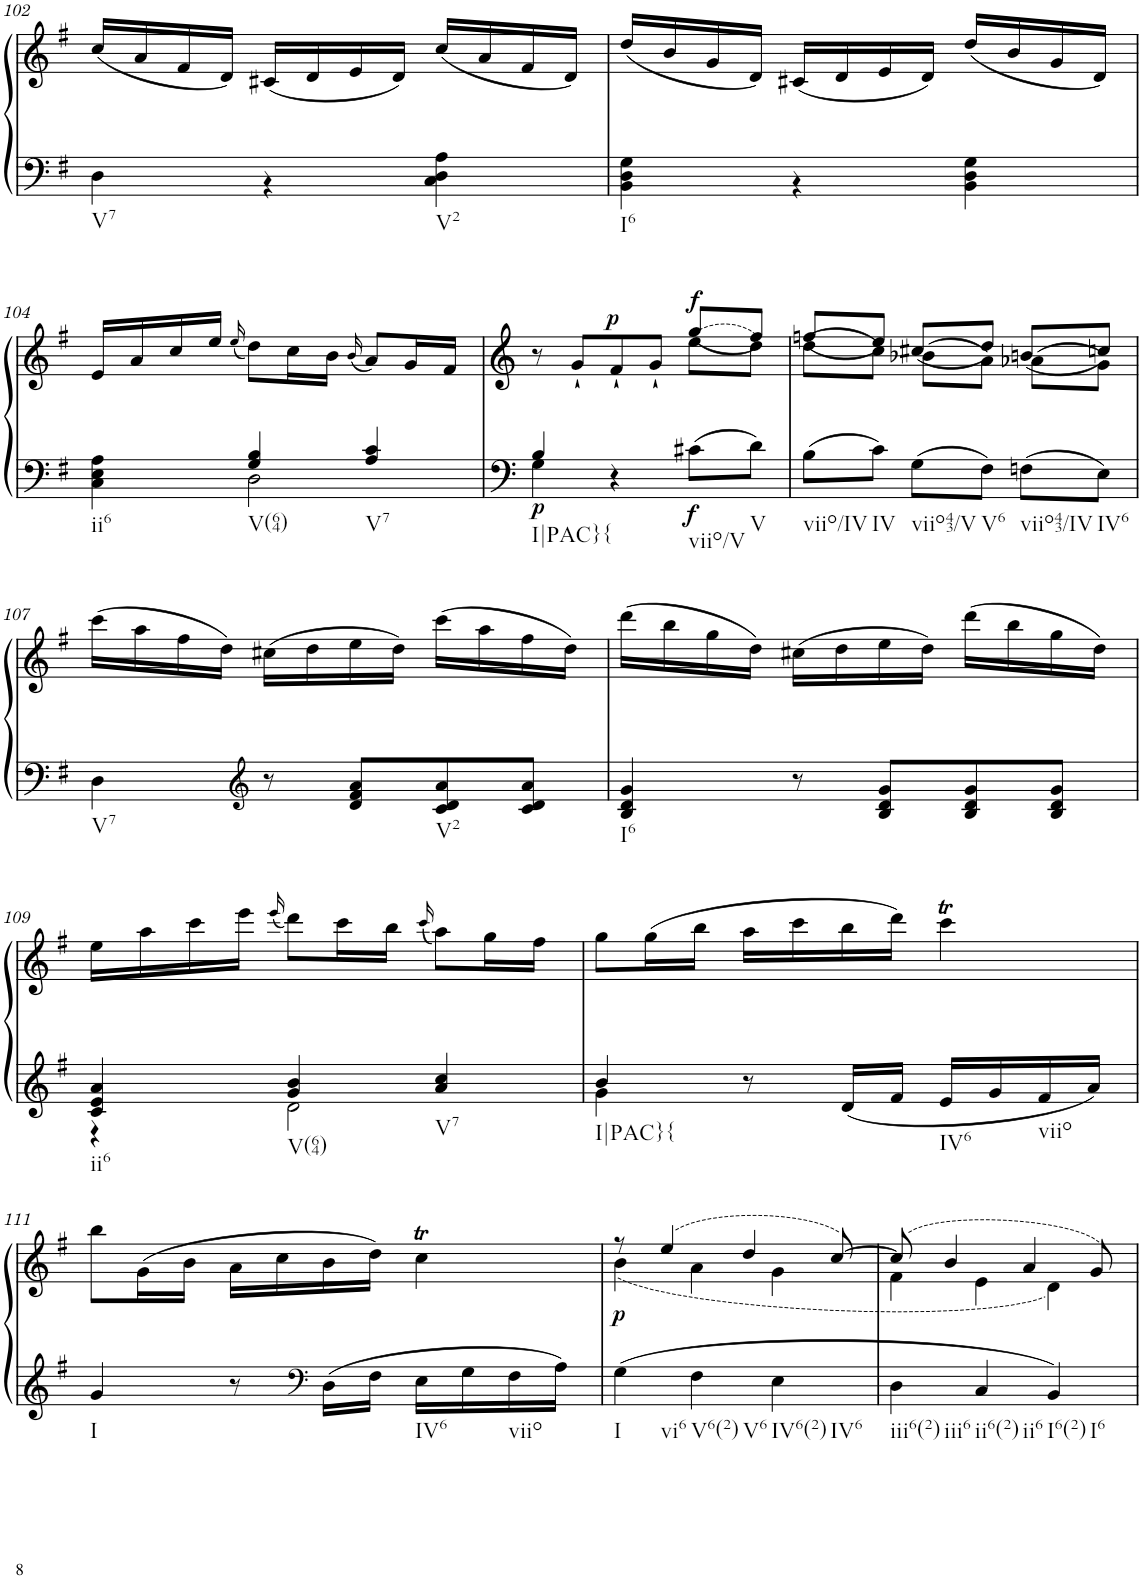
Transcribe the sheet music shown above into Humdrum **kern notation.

**kern	**kern	**dynam
*part1	*part1	*part1
*staff2	*staff1	*staff1/2
*I"Klavier linke Hand	*	*
!!LO:PB:g=z
*clefF4	*clefG2	*
*k[f#]	*k[f#]	*
*M3/4	*M3/4	*
=102	=102	=102
*^	*	*
!LO:TX:b:t=V7	!	!	!
!LO:TX:b:t=V2	!	!	!
2.ryy	4D\	(16cc/LL	.
.	.	16a/	.
.	.	16f#/	.
.	.	16d/JJ)	.
.	4r	(16c#X/LL	.
.	.	16d/	.
.	.	16e/	.
.	.	16d/JJ)	.
.	4C\ 4D\ 4A\	(16cc/LL	.
.	.	16a/	.
.	.	16f#/	.
.	.	16d/JJ)	.
=103	=103	=103	=103
!LO:TX:b:t=I6	!	!	!
2.ryy	4BB\ 4D\ 4G\	(16dd/LL	.
.	.	16b/	.
.	.	16g/	.
.	.	16d/JJ)	.
.	4r	(16c#X/LL	.
.	.	16d/	.
.	.	16e/	.
.	.	16d/JJ)	.
.	4BB\ 4D\ 4G\	(16dd/LL	.
.	.	16b/	.
.	.	16g/	.
.	.	16d/JJ)	.
!!LO:LB:g=z
=104	=104	=104	=104
!LO:TX:b:t=ii6	!	!	!
4ryy	4C\ 4E\ 4A\	16e/LL	.
.	.	16a/	.
.	.	16cc/	.
.	.	16ee/JJ	.
.	.	(16qee/	.
!LO:TX:b:t=V(64)	!	!	!
4G/ 4B/	2D\	8dd\L)	.
.	.	16cc\L	.
.	.	16b\JJ	.
.	.	(16qb/	.
!LO:TX:b:t=V7	!	!	!
4A/ 4c/	.	8a/L)	.
.	.	16g/L	.
.	.	16f#/JJ	.
=105	=105	=105	=105
*	*	*^	*
!LO:TX:b:t=I|PAC}{	!	!	!	!
!	!	!	!	!LO:DY:b=2
4B/	4G\	8r	2ryy	p
.	.	8g`/L	.	.
!	!	!	!	!LO:DY:a
4r	2ryy	8f#`/	.	p
.	.	8g`/J	.	.
!LO:TX:b:t=viio/V	!	!	!	!
!	!	!	!	!LO:DY:b=2
!	!	!	!	!LO:DY:n=1:a
8c#X\L	.	(8ee\L	(8gg/L	f f
!LO:TX:b:t=V	!	!	!	!
8d\J	.	8dd\J)	8ff#/J)	.
*v	*v	*	*	*
=106	=106	=106	=106
!LO:TX:b:t=viio/IV	!	!	!
8B\L	(8dd\L	(8ffn/L	.
!LO:TX:b:t=IV	!	!	!
8c\J	8cc\J)	8ee/J)	.
!LO:TX:b:t=viio43/V	!	!	!
8G\L	(8b-X\L	(8cc#X/L	.
!LO:TX:b:t=V6	!	!	!
8F#\J	8a\J)	8dd/J)	.
!LO:TX:b:t=viio43/IV	!	!	!
8Fn\L	(8a-X\L	(8bn/L	.
!LO:TX:b:t=IV6	!	!	!
8E\J	8g\J)	8ccn/J)	.
!!LO:LB:g=z
=107	=107	=107	=107
!LO:TX:b:t=V7	!	!	!
*	*v	*v	*
4D\	(16ccc\LL	.
.	16aa\	.
.	16ff#\	.
.	16dd\JJ)	.
*clefG2	*	*
8r	(16cc#X\LL	.
.	16dd\	.
8d/ 8f#/ 8a/L	16ee\	.
.	16dd\JJ)	.
!LO:TX:b:t=V2	!	!
8c/ 8d/ 8a/	(16ccc\LL	.
.	16aa\	.
8c/ 8d/ 8a/J	16ff#\	.
.	16dd\JJ)	.
=108	=108	=108
!LO:TX:b:t=I6	!	!
4B/ 4d/ 4g/	(16ddd\LL	.
.	16bb\	.
.	16gg\	.
.	16dd\JJ)	.
8r	(16cc#X\LL	.
.	16dd\	.
8B/ 8d/ 8g/L	16ee\	.
.	16dd\JJ)	.
8B/ 8d/ 8g/	(16ddd\LL	.
.	16bb\	.
8B/ 8d/ 8g/J	16gg\	.
.	16dd\JJ)	.
!!LO:LB:g=z
=109	=109	=109
*^	*	*
!LO:TX:b:t=ii6	!	!	!
4c/ 4e/ 4a/	4r	16ee\LL	.
.	.	16aa\	.
.	.	16ccc\	.
.	.	16eee\JJ	.
.	.	(16qeee/	.
!LO:TX:b:t=V(64)	!	!	!
4g/ 4b/	2d\	8ddd\L)	.
.	.	16ccc\L	.
.	.	16bb\JJ	.
.	.	(16qccc/	.
!LO:TX:b:t=V7	!	!	!
4a/ 4cc/	.	8aa\L)	.
.	.	16gg\L	.
.	.	16ff#\JJ	.
=110	=110	=110	=110
!LO:TX:b:t=I|PAC}{	!	!	!
4b/	4g\	8gg\L	.
.	.	(16gg\L	.
.	.	16bb\JJ	.
8r	2ryy	16aa\LL	.
.	.	16ccc\	.
16d/LL	.	16bb\	.
16f#/JJ	.	16ddd\JJ)	.
!LO:TX:b:t=IV6	!	!	!
16e/LL	.	4cccT\	.
16g/	.	.	.
!LO:TX:b:t=viio	!	!	!
16f#/	.	.	.
16a/JJ	.	.	.
*v	*v	*	*
!!LO:LB:g=z
=111	=111	=111
!LO:TX:b:t=I	!	!
4g/	8bb\L	.
.	(16g\L	.
.	16b\JJ	.
8r	16a\LL	.
.	16cc\	.
*clefF4	*	*
16D\LL	16b\	.
16F#\JJ	16dd\JJ)	.
!LO:TX:b:t=IV6	!	!
16E\LL	4ccT\	.
16G\	.	.
!LO:TX:b:t=viio	!	!
16F#\	.	.
16A\JJ	.	.
=112	=112	=112
*	*^	*
!LO:TX:b:t=I	!	!	!
!LO:TX:b:t=vi6	!	!	!
!	!	!	!LO:DY:b
4G\	8r	(4b\	p
.	(4ee/	.	.
!LO:TX:b:t=V6(2)	!	!	!
!LO:TX:b:t=V6	!	!	!
4F#\	.	4a\	.
.	4dd/	.	.
!LO:TX:b:t=IV6(2)	!	!	!
!LO:TX:b:t=IV6	!	!	!
4E\	.	4g\	.
.	[8cc/)	.	.
=113	=113	=113	=113
!LO:TX:b:t=iii6(2)	!	!	!
!LO:TX:b:t=iii6	!	!	!
4D\	(8cc/]	4f#\	.
.	4b/	.	.
!LO:TX:b:t=ii6(2)	!	!	!
!LO:TX:b:t=ii6	!	!	!
4C/	.	4e\	.
.	4a/	.	.
!LO:TX:b:t=I6(2)	!	!	!
!LO:TX:b:t=I6	!	!	!
4BB/	.	4d\)	.
.	8g/)	.	.
*	*v	*v	*
=	=	=
*-	*-	*-
